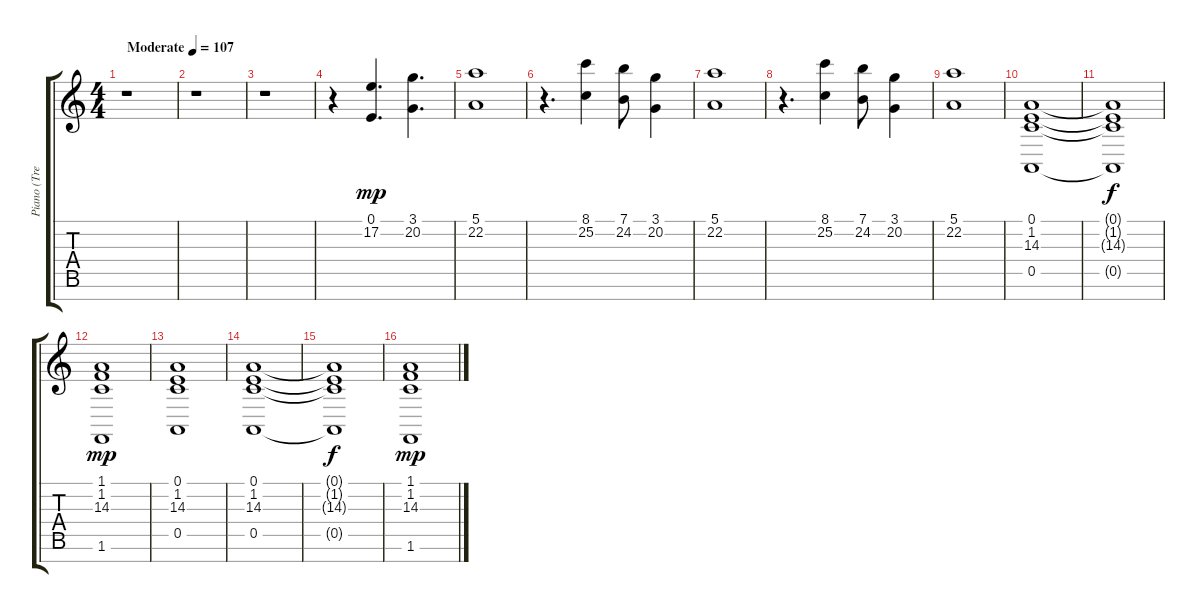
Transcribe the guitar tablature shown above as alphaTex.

\track ("Piano (Treble)" "Piano (Tre") {instrument acousticgrandpiano}
\staff {score tabs}
\tuning (E4 B3 G3 D3 A2 E2 B1) {hide}
\ts (4 4)
\tempo (107 "Moderate")
\clef g2
\ks c
r.1{dy mp instrument acousticgrandpiano} |
r.1 |
r.1 |
r.4 (0.1 17.2).4{d} (3.1 20.2).4{d} |
(5.1 22.2).1 |
r.4{d} (8.1 25.2).4 (7.1 24.2).8 (3.1 20.2).4 |
(5.1 22.2).1 |
r.4{d} (8.1 25.2).4 (7.1 24.2).8 (3.1 20.2).4 |
(5.1 22.2).1 |
(0.1 1.2 14.3 0.5).1 |
(0.1{t} 1.2{t} 14.3{t} 0.5{t}).1{dy f} |
(1.1 1.2 14.3 1.6).1{dy mp} |
(0.1 1.2 14.3 0.5).1 |
(0.1 1.2 14.3 0.5).1 |
(0.1{t} 1.2{t} 14.3{t} 0.5{t}).1{dy f} |
(1.1 1.2 14.3 1.6).1{dy mp}
